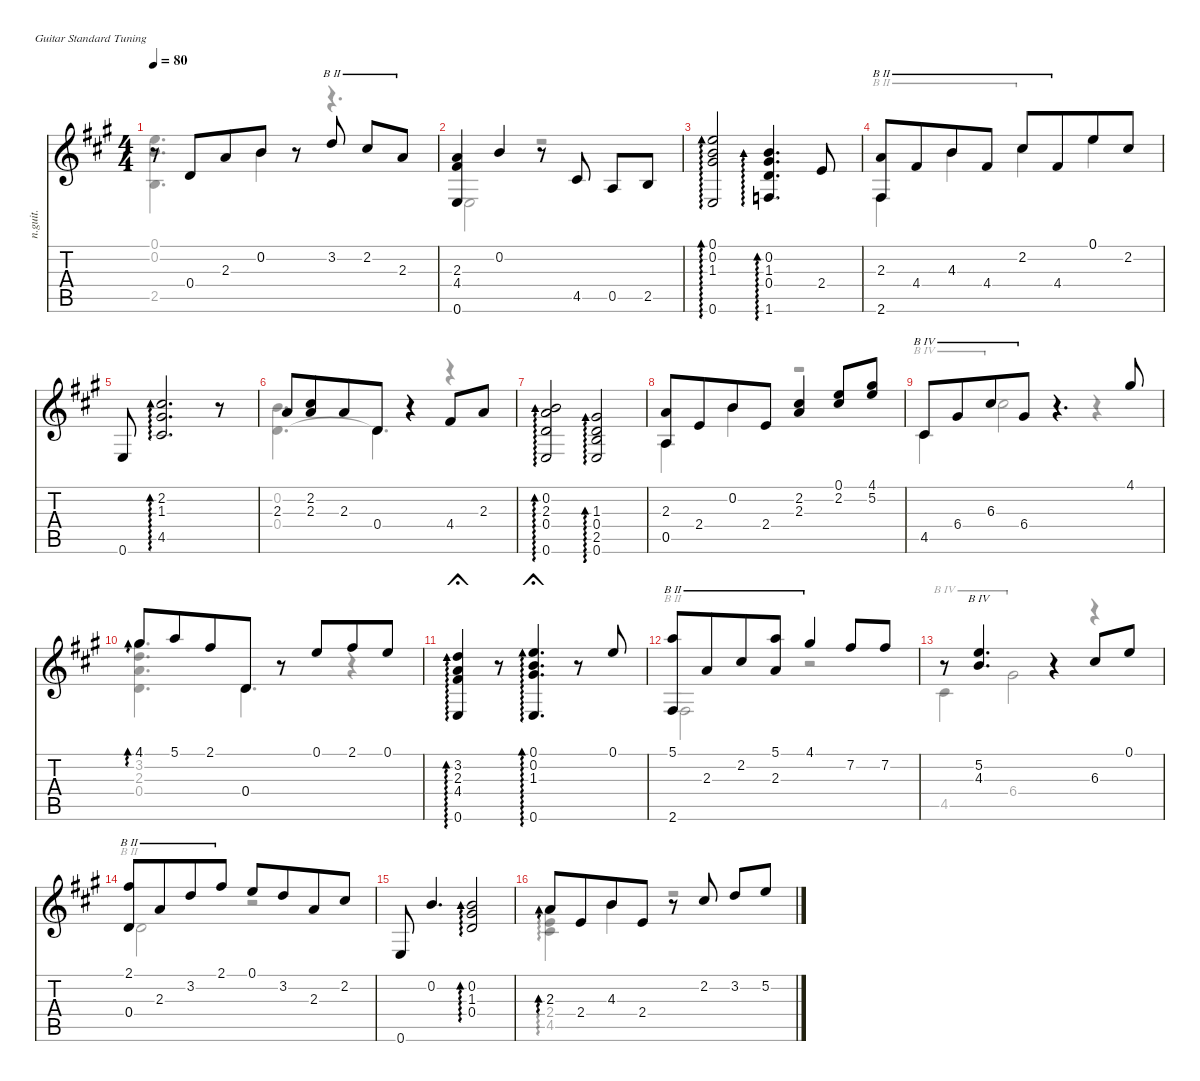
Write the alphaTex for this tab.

\defaultSystemsLayout 4
\hideDynamics
\bracketExtendMode nobrackets
\otherSystemsTrackNameOrientation horizontal
\track ("Nylon Guitar" "n.guit.") {instrument acousticguitarnylon}
\staff {score tabs}
\tuning (E4 B3 G3 D3 A2 E2)
\voice
\ts (4 4)
\tempo 80
\clef g2
\ks a
r.8{dy mf beam Up beam merge} 0.4{acc forcenatural}.8{beam Up beam merge} 2.3{acc forcenatural}.8{beam Up beam merge} 0.2{acc forcenatural}.8{beam Up} r.8{beam Up} 3.2{acc forcenatural}.8{barre (2 full) beam Up} 2.2{acc #}.8{barre (2 full) beam Up} 2.3{acc forcenatural}.8{barre (2 full) beam Up} |
(0.6{acc forcenatural} 4.4{acc #} 2.3{acc forcenatural}).4{beam Up} 0.2{acc forcenatural}.4{beam Up} r.8{beam Up} 4.5{acc #}.8{beam Up} 0.5{acc forcenatural}.8{beam Up} 2.5{acc forcenatural}.8{beam Up} |
(0.6{acc forcenatural} 1.3{acc #} 0.2{acc forcenatural} 0.1{acc forcenatural}).2{ad 0 beam Up} (1.6{acc forcenatural} 0.4{acc forcenatural} 1.3{acc #} 0.2{acc forcenatural}).4{d ad 0 beam Up} 2.4{acc forcenatural}.8{beam Up} |
(2.6{acc #} 2.3{acc forcenatural}).8{barre (2 full) beam Up beam merge} 4.4{acc #}.8{barre (2 full) beam Up beam merge} 4.3{acc forcenatural}.8{barre (2 full) beam Up beam merge} 4.4{acc #}.8{barre (2 full) beam Up beam split} 2.2{acc #}.8{barre (2 full) beam Up beam merge} 4.4{acc #}.8{barre (2 full) beam Up beam merge} 0.1{acc forcenatural}.8{beam Up beam merge} 2.2{acc #}.8{beam Up} |
0.6{acc forcenatural}.8{beam Up} (2.2{acc #} 1.3{acc #} 4.5{acc #}).2{d ad 0 beam Up} r.8{beam Up} |
2.3{acc forcenatural}.8{beam Up beam merge} (2.2{acc #} 2.3{acc forcenatural}).8{beam Up beam merge} 2.3{acc forcenatural}.8{beam Up beam merge} 0.4{acc forcenatural}.8{beam Up} r.4{beam Up} 4.4{acc #}.8{beam Up} 2.3{acc forcenatural}.8{beam Up} |
(2.3{acc forcenatural} 0.6{acc forcenatural} 0.4{acc forcenatural} 0.2{acc forcenatural}).2{ad 0 beam Up} (0.6{acc forcenatural} 2.5{acc forcenatural} 0.4{acc forcenatural} 1.3{acc #}).2{ad 0 beam Up} |
(0.5{acc forcenatural} 2.3{acc forcenatural}).8{beam Up beam merge} 2.4{acc forcenatural}.8{beam Up beam merge} 0.2{acc forcenatural}.8{beam Up beam merge} 2.4{acc forcenatural}.8{beam Up} (2.2{acc #} 2.3{acc forcenatural}).4{beam Up} (2.2{acc #} 0.1{acc forcenatural}).8{beam Up} (5.2{acc forcenatural} 4.1{acc #}).8{beam Up} |
4.5{acc #}.8{barre (4 full) beam Up beam merge} 6.4{acc #}.8{barre (4 full) beam Up beam merge} 6.3{acc #}.8{barre (4 full) beam Up beam merge} 6.4{acc #}.8{barre (4 full) beam Up} r.4{d beam Up} 4.1{acc #}.8{beam Up} |
4.1{acc #}.8{ad 0 beam Up} 5.1{acc forcenatural}.8{beam Up beam merge} 2.1{acc #}.8{beam Up beam merge} 0.4{acc forcenatural}.8{beam Up} r.8{beam Up} 0.1{acc forcenatural}.8{beam Up beam merge} 2.1{acc #}.8{beam Up beam merge} 0.1{acc forcenatural}.8{beam Up} |
(0.6{acc forcenatural} 4.4{acc #} 2.3{acc forcenatural} 3.2{acc forcenatural}).4{ad 0 fermata (short 0) beam Up beam merge} r.8{beam Up} (0.6{acc forcenatural} 1.3{acc #} 0.2{acc forcenatural} 0.1{acc forcenatural}).4{d ad 0 fermata (short 0) beam Up} r.8{beam Up} 0.1{acc forcenatural}.8{beam Down beam merge} |
(5.1{acc forcenatural} 2.6{acc #}).8{barre (2 full) beam Up beam merge} 2.3{acc forcenatural}.8{barre (2 full) beam Up beam merge} 2.2{acc #}.8{barre (2 full) beam Up} (2.3{acc forcenatural} 5.1{acc forcenatural}).8{barre (2 full) beam Up beam merge} 4.1{acc #}.4{barre (2 full) beam Up beam merge} 7.2{acc #}.8{beam Up beam merge} 7.2{acc #}.8{beam Up} |
r.8{beam Up} (4.3{acc forcenatural} 5.2{acc forcenatural}).4{d barre (4 full) beam Up} r.4{beam Up} 6.3{acc #}.8{beam Up} 0.1{acc forcenatural}.8{beam Up} |
(2.1{acc #} 0.4{acc forcenatural}).8{barre (2 full) beam Up beam merge} 2.3{acc forcenatural}.8{barre (2 full) beam Up beam merge} 3.2{acc forcenatural}.8{barre (2 full) beam Up beam merge} 2.1{acc #}.8{barre (2 full) beam Up} 0.1{acc forcenatural}.8{beam Up beam merge} 3.2{acc forcenatural}.8{beam Up beam merge} 2.3{acc forcenatural}.8{beam Up beam merge} 2.2{acc #}.8{beam Up} |
0.6{acc forcenatural}.8{beam Up} 0.2{acc forcenatural}.4{d beam Up} (0.2{acc forcenatural} 1.3{acc #} 0.4{acc forcenatural}).2{ad 0 beam Up} |
2.3{acc forcenatural}.8{ad 0 beam Up beam merge} 2.4{acc forcenatural}.8{beam Up beam merge} 4.3{acc forcenatural}.8{beam Up beam merge} 2.4{acc forcenatural}.8{beam Up} r.8{beam Up} 2.2{acc #}.8{beam Up} 3.2{acc forcenatural}.8{beam Up} 5.2{acc forcenatural}.8{beam Up}
\voice
\clef g2
\ottava regular
\simile none
\ks a
(2.5{acc forcenatural} 0.2{acc forcenatural} 0.1{acc forcenatural}).4{d dy mf beam Down} 0.2{acc forcenatural}.4{beam Down} r.4{d beam Down} |
0.6{acc forcenatural}.2{beam Down} r.2{beam Down} |
|
2.6{acc #}.4{barre (2 full) beam Down} 4.3{acc forcenatural}.4{barre (2 full) beam Down} 2.2{acc #}.4{barre (2 full) beam Down} 0.1{acc forcenatural}.4{beam Down} |
|
(0.4{acc forcenatural} 0.2{acc forcenatural}).4{d beam Down} 0.4{t acc forcenatural}.4{d beam Down} r.4{beam Down} |
|
0.5{acc forcenatural}.4{beam Down} 0.2{acc forcenatural}.4{beam Down} r.2{beam Down} |
4.5{acc #}.4{barre (4 full) beam Down} 6.3{acc #}.2{barre (4 full) beam Down} r.4{beam Down} |
(0.4{acc forcenatural} 2.3{acc forcenatural} 3.2{acc forcenatural} 4.1{acc #}).4{d beam Down} 0.4{acc forcenatural}.4{d beam Down} r.4{beam Down} |
|
2.6{acc #}.2{barre (2 full) beam Down} r.2{beam Down} |
4.5{acc #}.4{barre (4 full) beam Down} 6.4{acc #}.2{barre (4 full) beam Down} r.4{beam Down} |
0.4{acc forcenatural}.2{barre (2 full) beam Down} r.2{beam Down} |
|
(2.3{acc forcenatural} 2.4{acc forcenatural} 4.5{acc #}).4{ad 0 beam Down} 4.3{acc forcenatural}.4{beam Down} r.2{beam Down}
